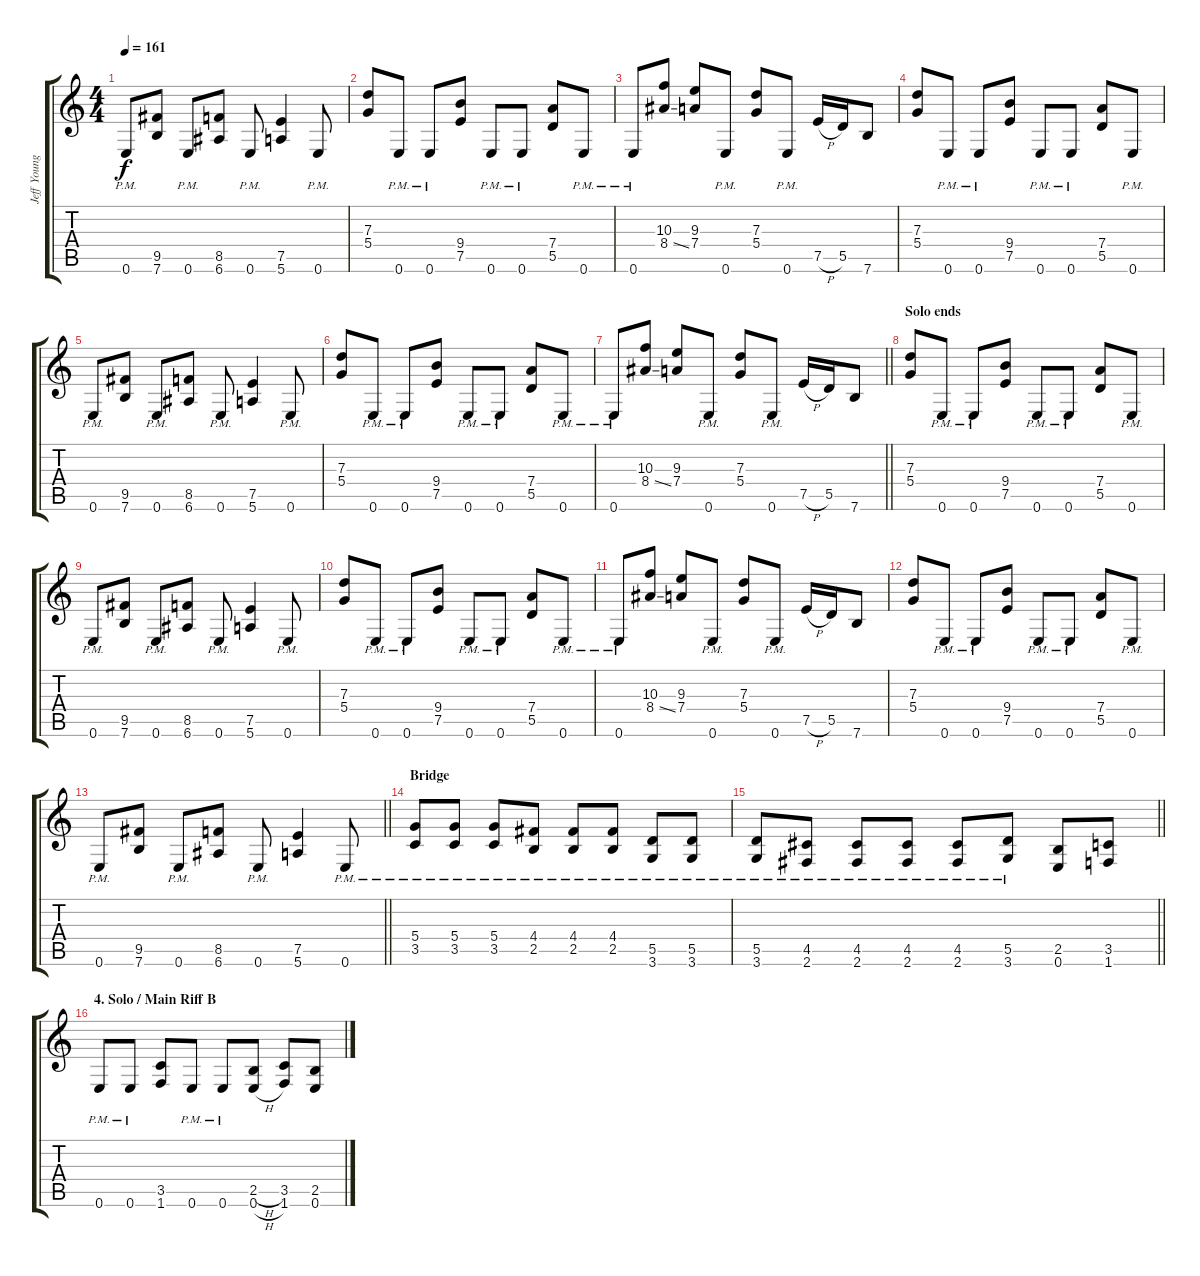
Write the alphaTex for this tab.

\track ("Jeff Young" "Jeff Young") {instrument distortionguitar}
\staff {score tabs}
\tuning (E4 B3 G3 D3 A2 E2) {hide}
\ts (4 4)
\tempo 161
\clef g2
\ks c
0.6{pm}.8{dy f} (9.5 7.6).8 0.6{pm}.8 (8.5 6.6).8 0.6{pm}.8 (7.5 5.6).4 0.6{pm}.8 |
(7.3 5.4).8 0.6{pm}.8 0.6{pm}.8 (9.4 7.5).8 0.6{pm}.8 0.6{pm}.8 (7.4 5.5).8 0.6{pm}.8 |
0.6{pm}.8 (10.3 8.4{ss}).8 (9.3 7.4).8 0.6{pm}.8 (7.3 5.4).8 0.6{pm}.8 7.5{h}.16 5.5.16 7.6.8 |
(7.3 5.4).8 0.6{pm}.8 0.6{pm}.8 (9.4 7.5).8 0.6{pm}.8 0.6{pm}.8 (7.4 5.5).8 0.6{pm}.8 |
0.6{pm}.8 (9.5 7.6).8 0.6{pm}.8 (8.5 6.6).8 0.6{pm}.8 (7.5 5.6).4 0.6{pm}.8 |
(7.3 5.4).8 0.6{pm}.8 0.6{pm}.8 (9.4 7.5).8 0.6{pm}.8 0.6{pm}.8 (7.4 5.5).8 0.6{pm}.8 |
\barLineRight lightlight
0.6{pm}.8 (10.3 8.4{ss}).8 (9.3 7.4).8 0.6{pm}.8 (7.3 5.4).8 0.6{pm}.8 7.5{h}.16 5.5.16 7.6.8 |
\section ("" "Solo ends")
(7.3 5.4).8 0.6{pm}.8 0.6{pm}.8 (9.4 7.5).8 0.6{pm}.8 0.6{pm}.8 (7.4 5.5).8 0.6{pm}.8 |
0.6{pm}.8 (9.5 7.6).8 0.6{pm}.8 (8.5 6.6).8 0.6{pm}.8 (7.5 5.6).4 0.6{pm}.8 |
(7.3 5.4).8 0.6{pm}.8 0.6{pm}.8 (9.4 7.5).8 0.6{pm}.8 0.6{pm}.8 (7.4 5.5).8 0.6{pm}.8 |
0.6{pm}.8 (10.3 8.4{ss}).8 (9.3 7.4).8 0.6{pm}.8 (7.3 5.4).8 0.6{pm}.8 7.5{h}.16 5.5.16 7.6.8 |
(7.3 5.4).8 0.6{pm}.8 0.6{pm}.8 (9.4 7.5).8 0.6{pm}.8 0.6{pm}.8 (7.4 5.5).8 0.6{pm}.8 |
\barLineRight lightlight
0.6{pm}.8 (9.5 7.6).8 0.6{pm}.8 (8.5 6.6).8 0.6{pm}.8 (7.5 5.6).4 0.6{pm}.8 |
\section ("" "Bridge")
(5.4{pm} 3.5{pm}).8 (5.4{pm} 3.5{pm}).8 (5.4{pm} 3.5{pm}).8 (4.4{pm} 2.5{pm}).8 (4.4{pm} 2.5{pm}).8 (4.4{pm} 2.5{pm}).8 (5.5{pm} 3.6{pm}).8 (5.5{pm} 3.6{pm}).8 |
\barLineRight lightlight
(5.5{pm} 3.6{pm}).8 (4.5{pm} 2.6{pm}).8 (4.5{pm} 2.6{pm}).8 (4.5{pm} 2.6{pm}).8 (4.5{pm} 2.6{pm}).8 (5.5{pm} 3.6{pm}).8 (2.5 0.6).8 (3.5 1.6).8 |
\section ("" "4. Solo / Main Riff B")
0.6{pm}.8 0.6{pm}.8 (3.5 1.6).8 0.6{pm}.8 0.6{pm}.8 (2.5{h} 0.6{h}).8 (3.5 1.6).8 (2.5 0.6).8
